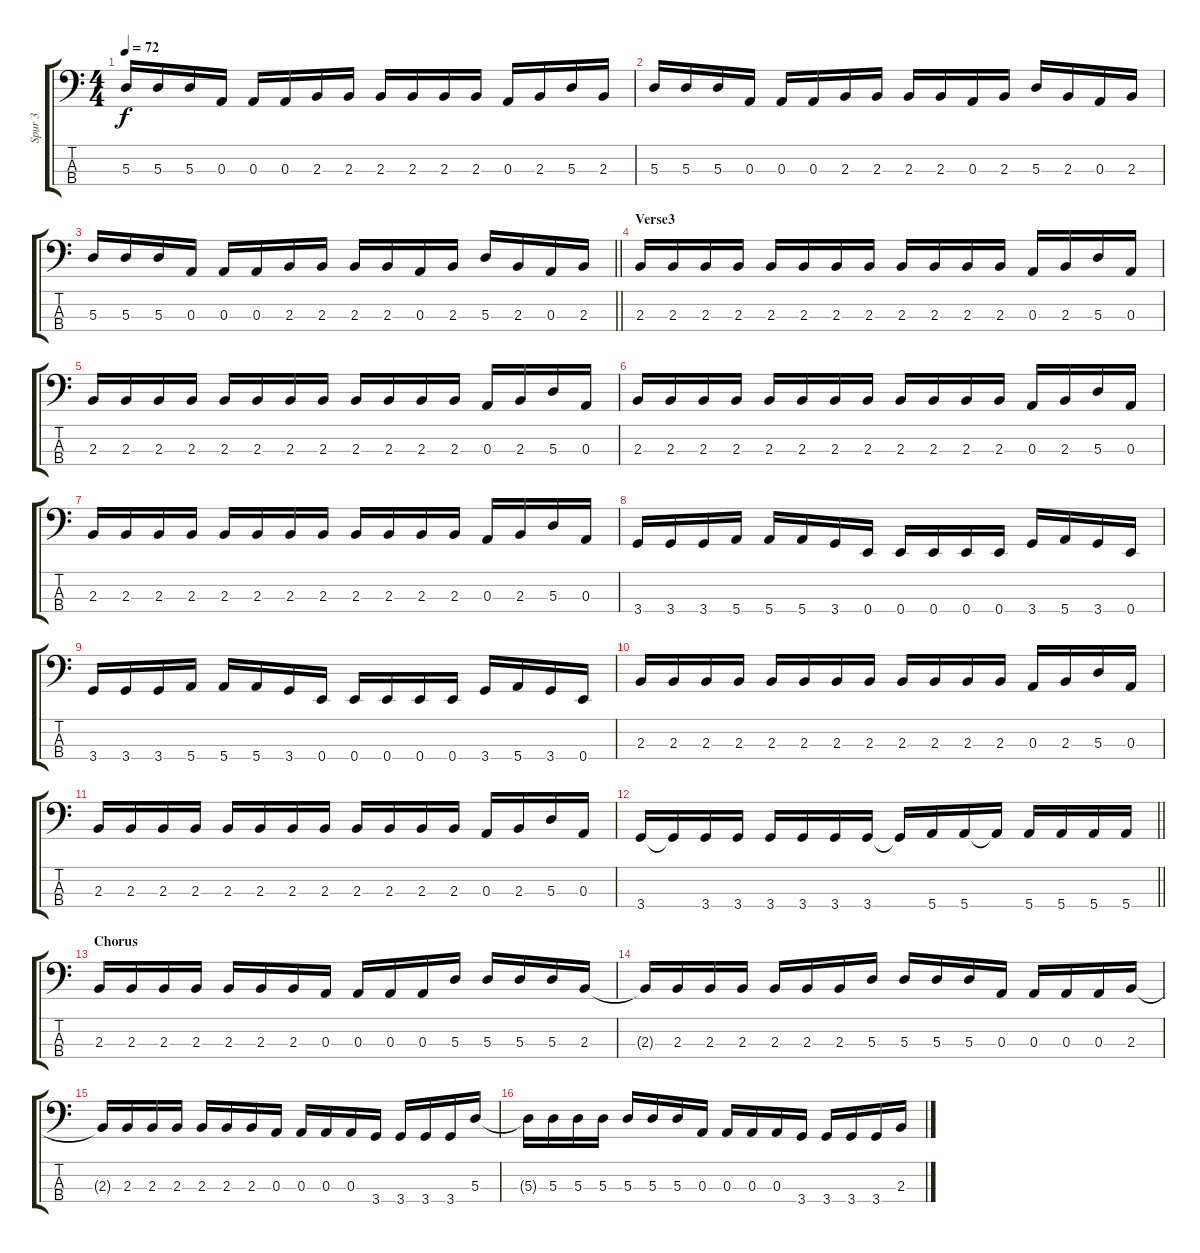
\track ("Spur 3" "Spur 3") {instrument electricbassfinger}
\staff {score tabs}
\tuning (G2 D2 A1 E1) {hide}
\ts (4 4)
\tempo 72
\clef f4
\ks c
5.3.16{dy f} 5.3.16 5.3.16 0.3.16 0.3.16 0.3.16 2.3.16 2.3.16 2.3.16 2.3.16 2.3.16 2.3.16 0.3.16 2.3.16 5.3.16 2.3.16 |
5.3.16 5.3.16 5.3.16 0.3.16 0.3.16 0.3.16 2.3.16 2.3.16 2.3.16 2.3.16 0.3.16 2.3.16 5.3.16 2.3.16 0.3.16 2.3.16 |
\barLineRight lightlight
5.3.16 5.3.16 5.3.16 0.3.16 0.3.16 0.3.16 2.3.16 2.3.16 2.3.16 2.3.16 0.3.16 2.3.16 5.3.16 2.3.16 0.3.16 2.3.16 |
\section ("" "Verse3")
2.3.16 2.3.16 2.3.16 2.3.16 2.3.16 2.3.16 2.3.16 2.3.16 2.3.16 2.3.16 2.3.16 2.3.16 0.3.16 2.3.16 5.3.16 0.3.16 |
2.3.16 2.3.16 2.3.16 2.3.16 2.3.16 2.3.16 2.3.16 2.3.16 2.3.16 2.3.16 2.3.16 2.3.16 0.3.16 2.3.16 5.3.16 0.3.16 |
2.3.16 2.3.16 2.3.16 2.3.16 2.3.16 2.3.16 2.3.16 2.3.16 2.3.16 2.3.16 2.3.16 2.3.16 0.3.16 2.3.16 5.3.16 0.3.16 |
2.3.16 2.3.16 2.3.16 2.3.16 2.3.16 2.3.16 2.3.16 2.3.16 2.3.16 2.3.16 2.3.16 2.3.16 0.3.16 2.3.16 5.3.16 0.3.16 |
3.4.16 3.4.16 3.4.16 5.4.16 5.4.16 5.4.16 3.4.16 0.4.16 0.4.16 0.4.16 0.4.16 0.4.16 3.4.16 5.4.16 3.4.16 0.4.16 |
3.4.16 3.4.16 3.4.16 5.4.16 5.4.16 5.4.16 3.4.16 0.4.16 0.4.16 0.4.16 0.4.16 0.4.16 3.4.16 5.4.16 3.4.16 0.4.16 |
2.3.16 2.3.16 2.3.16 2.3.16 2.3.16 2.3.16 2.3.16 2.3.16 2.3.16 2.3.16 2.3.16 2.3.16 0.3.16 2.3.16 5.3.16 0.3.16 |
2.3.16 2.3.16 2.3.16 2.3.16 2.3.16 2.3.16 2.3.16 2.3.16 2.3.16 2.3.16 2.3.16 2.3.16 0.3.16 2.3.16 5.3.16 0.3.16 |
\barLineRight lightlight
3.4.16 3.4{t}.16 3.4.16 3.4.16 3.4.16 3.4.16 3.4.16 3.4.16 3.4{t}.16 5.4.16 5.4.16 5.4{t}.16 5.4.16 5.4.16 5.4.16 5.4.16 |
\section ("" "Chorus")
2.3.16 2.3.16 2.3.16 2.3.16 2.3.16 2.3.16 2.3.16 0.3.16 0.3.16 0.3.16 0.3.16 5.3.16 5.3.16 5.3.16 5.3.16 2.3.16 |
2.3{t}.16 2.3.16 2.3.16 2.3.16 2.3.16 2.3.16 2.3.16 5.3.16 5.3.16 5.3.16 5.3.16 0.3.16 0.3.16 0.3.16 0.3.16 2.3.16 |
2.3{t}.16 2.3.16 2.3.16 2.3.16 2.3.16 2.3.16 2.3.16 0.3.16 0.3.16 0.3.16 0.3.16 3.4.16 3.4.16 3.4.16 3.4.16 5.3.16 |
5.3{t}.16 5.3.16 5.3.16 5.3.16 5.3.16 5.3.16 5.3.16 0.3.16 0.3.16 0.3.16 0.3.16 3.4.16 3.4.16 3.4.16 3.4.16 2.3.16
